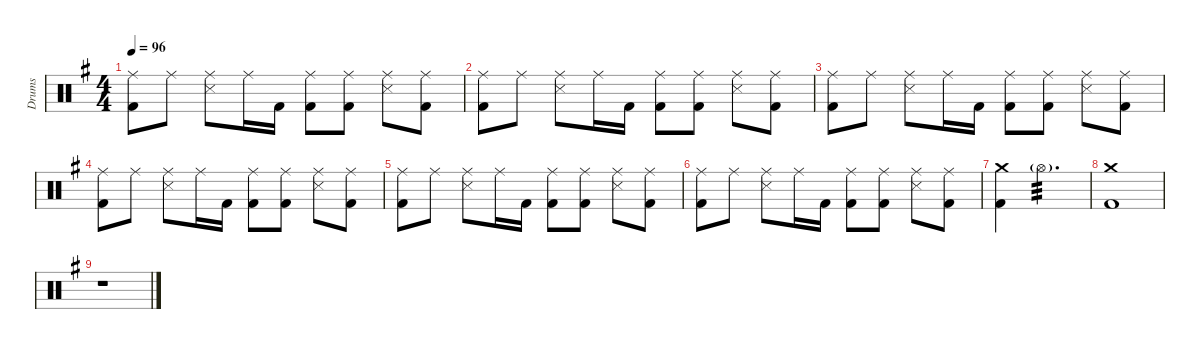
\hideDynamics
\bracketExtendMode nobrackets
\otherSystemsTrackNameOrientation horizontal
\track ("Drumkit" "Drums") {instrument percussion}
\staff {score}
\articulation defaults
\ts (4 4)
\tempo 96
\clef neutral
\ks g
("Kick (hit) 2"{acc forcenatural} "Ride (middle)"{acc forcenatural}).8{dy f beam Down} "Ride (middle)"{acc forcenatural}.8{beam Down} ("Snare (side stick) 3"{acc forcenatural} "Ride (middle)"{acc forcenatural}).8{beam Down} "Ride (middle)"{acc forcenatural}.16{beam Down} "Kick (hit) 2"{acc forcenatural}.16{beam Down} ("Kick (hit) 2"{acc forcenatural} "Ride (middle)"{acc forcenatural}).8{beam Down} ("Kick (hit) 2"{acc forcenatural} "Ride (middle)"{acc forcenatural}).8{beam Down} ("Snare (side stick) 3"{acc forcenatural} "Ride (middle)"{acc forcenatural}).8{beam Down} ("Kick (hit) 2"{acc forcenatural} "Ride (middle)"{acc forcenatural}).8{beam Down} |
("Kick (hit) 2"{acc forcenatural} "Ride (middle)"{acc forcenatural}).8{beam Down} "Ride (middle)"{acc forcenatural}.8{beam Down} ("Snare (side stick) 3"{acc forcenatural} "Ride (middle)"{acc forcenatural}).8{beam Down} "Ride (middle)"{acc forcenatural}.16{beam Down} "Kick (hit) 2"{acc forcenatural}.16{beam Down} ("Kick (hit) 2"{acc forcenatural} "Ride (middle)"{acc forcenatural}).8{beam Down} ("Kick (hit) 2"{acc forcenatural} "Ride (middle)"{acc forcenatural}).8{beam Down} ("Snare (side stick) 3"{acc forcenatural} "Ride (middle)"{acc forcenatural}).8{beam Down} ("Kick (hit) 2"{acc forcenatural} "Ride (middle)"{acc forcenatural}).8{beam Down} |
("Kick (hit) 2"{acc forcenatural} "Ride (middle)"{acc forcenatural}).8{beam Down} "Ride (middle)"{acc forcenatural}.8{beam Down} ("Snare (side stick) 3"{acc forcenatural} "Ride (middle)"{acc forcenatural}).8{beam Down} "Ride (middle)"{acc forcenatural}.16{beam Down} "Kick (hit) 2"{acc forcenatural}.16{beam Down} ("Kick (hit) 2"{acc forcenatural} "Ride (middle)"{acc forcenatural}).8{beam Down} ("Kick (hit) 2"{acc forcenatural} "Ride (middle)"{acc forcenatural}).8{beam Down} ("Snare (side stick) 3"{acc forcenatural} "Ride (middle)"{acc forcenatural}).8{beam Down} ("Kick (hit) 2"{acc forcenatural} "Ride (middle)"{acc forcenatural}).8{beam Down} |
("Kick (hit) 2"{acc forcenatural} "Ride (middle)"{acc forcenatural}).8{beam Down} "Ride (middle)"{acc forcenatural}.8{beam Down} ("Snare (side stick) 3"{acc forcenatural} "Ride (middle)"{acc forcenatural}).8{beam Down} "Ride (middle)"{acc forcenatural}.16{beam Down} "Kick (hit) 2"{acc forcenatural}.16{beam Down} ("Kick (hit) 2"{acc forcenatural} "Ride (middle)"{acc forcenatural}).8{beam Down} ("Kick (hit) 2"{acc forcenatural} "Ride (middle)"{acc forcenatural}).8{beam Down} ("Snare (side stick) 3"{acc forcenatural} "Ride (middle)"{acc forcenatural}).8{beam Down} ("Kick (hit) 2"{acc forcenatural} "Ride (middle)"{acc forcenatural}).8{beam Down} |
("Kick (hit) 2"{acc forcenatural} "Ride (middle)"{acc forcenatural}).8{beam Down} "Ride (middle)"{acc forcenatural}.8{beam Down} ("Snare (side stick) 3"{acc forcenatural} "Ride (middle)"{acc forcenatural}).8{beam Down} "Ride (middle)"{acc forcenatural}.16{beam Down} "Kick (hit) 2"{acc forcenatural}.16{beam Down} ("Kick (hit) 2"{acc forcenatural} "Ride (middle)"{acc forcenatural}).8{beam Down} ("Kick (hit) 2"{acc forcenatural} "Ride (middle)"{acc forcenatural}).8{beam Down} ("Snare (side stick) 3"{acc forcenatural} "Ride (middle)"{acc forcenatural}).8{beam Down} ("Kick (hit) 2"{acc forcenatural} "Ride (middle)"{acc forcenatural}).8{beam Down} |
("Kick (hit) 2"{acc forcenatural} "Ride (middle)"{acc forcenatural}).8{beam Down} "Ride (middle)"{acc forcenatural}.8{beam Down} ("Snare (side stick) 3"{acc forcenatural} "Ride (middle)"{acc forcenatural}).8{beam Down} "Ride (middle)"{acc forcenatural}.16{beam Down} "Kick (hit) 2"{acc forcenatural}.16{beam Down} ("Kick (hit) 2"{acc forcenatural} "Ride (middle)"{acc forcenatural}).8{beam Down} ("Kick (hit) 2"{acc forcenatural} "Ride (middle)"{acc forcenatural}).8{beam Down} ("Snare (side stick) 3"{acc forcenatural} "Ride (middle)"{acc forcenatural}).8{beam Down} ("Kick (hit) 2"{acc forcenatural} "Ride (middle)"{acc forcenatural}).8{beam Down} |
("Crash medium (hit)"{acc forcenatural} "Kick (hit) 2"{acc forcenatural}).4{beam Down} "Hi-Hat (open)"{g acc forcenatural}.2{d tp 3 dy mf beam Down} |
("Crash medium (hit)"{acc forcenatural} "Kick (hit) 2"{acc forcenatural}).1{dy f beam Down} |
r.1{beam Down}
